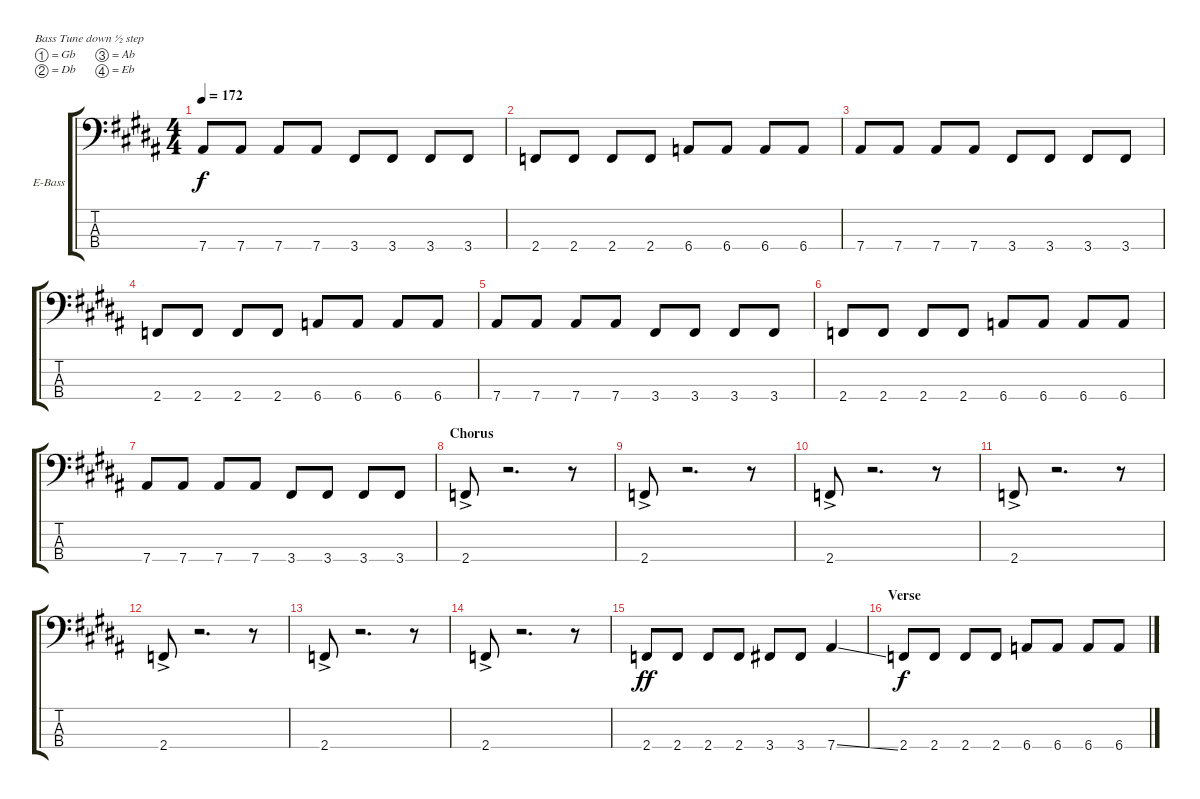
\defaultSystemsLayout 4
\bracketExtendMode groupsimilarinstruments
\firstSystemTrackNameOrientation horizontal
\otherSystemsTrackNameOrientation horizontal
\track ("Electric Bass" "E-Bass") {instrument electricbassfinger}
\staff {score tabs}
\tuning (Gb2 Db2 Ab1 Eb1)
\ts (4 4)
\tempo 172
\clef f4
\scale
1.08575
\ks b
7.4.8{dy f} 7.4.8 7.4.8 7.4.8 3.4.8 3.4.8 3.4.8 3.4.8 |
\scale
0.91425 2.4.8 2.4.8 2.4.8 2.4.8 6.4.8 6.4.8 6.4.8 6.4.8 |
\scale
1.08575 7.4.8 7.4.8 7.4.8 7.4.8 3.4.8 3.4.8 3.4.8 3.4.8 |
\scale
0.91425 2.4.8 2.4.8 2.4.8 2.4.8 6.4.8 6.4.8 6.4.8 6.4.8 |
\scale
1.08575 7.4.8 7.4.8 7.4.8 7.4.8 3.4.8 3.4.8 3.4.8 3.4.8 |
\scale
0.91425 2.4.8 2.4.8 2.4.8 2.4.8 6.4.8 6.4.8 6.4.8 6.4.8 |
\scale
1.08575 7.4.8 7.4.8 7.4.8 7.4.8 3.4.8 3.4.8 3.4.8 3.4.8 |
\section ("" "Chorus")
\scale
0.91425 2.4{ac}.8 r.2{d} r.8 |
\scale
1.08575 2.4{ac}.8 r.2{d} r.8 |
\scale
0.91425 2.4{ac}.8 r.2{d} r.8 |
\scale
1.08575 2.4{ac}.8 r.2{d} r.8 |
\scale
0.91425 2.4{ac}.8 r.2{d} r.8 |
\scale
1.08575 2.4{ac}.8 r.2{d} r.8 |
\scale
0.91425 2.4{ac}.8 r.2{d} r.8 |
\scale
1.08575 2.4.8{dy ff} 2.4.8 2.4.8 2.4.8 3.4.8 3.4.8 7.4{ss}.4 |
\section ("" "Verse")
\scale
0.91425 2.4.8{dy f} 2.4.8 2.4.8 2.4.8 6.4.8 6.4.8 6.4.8 6.4.8
